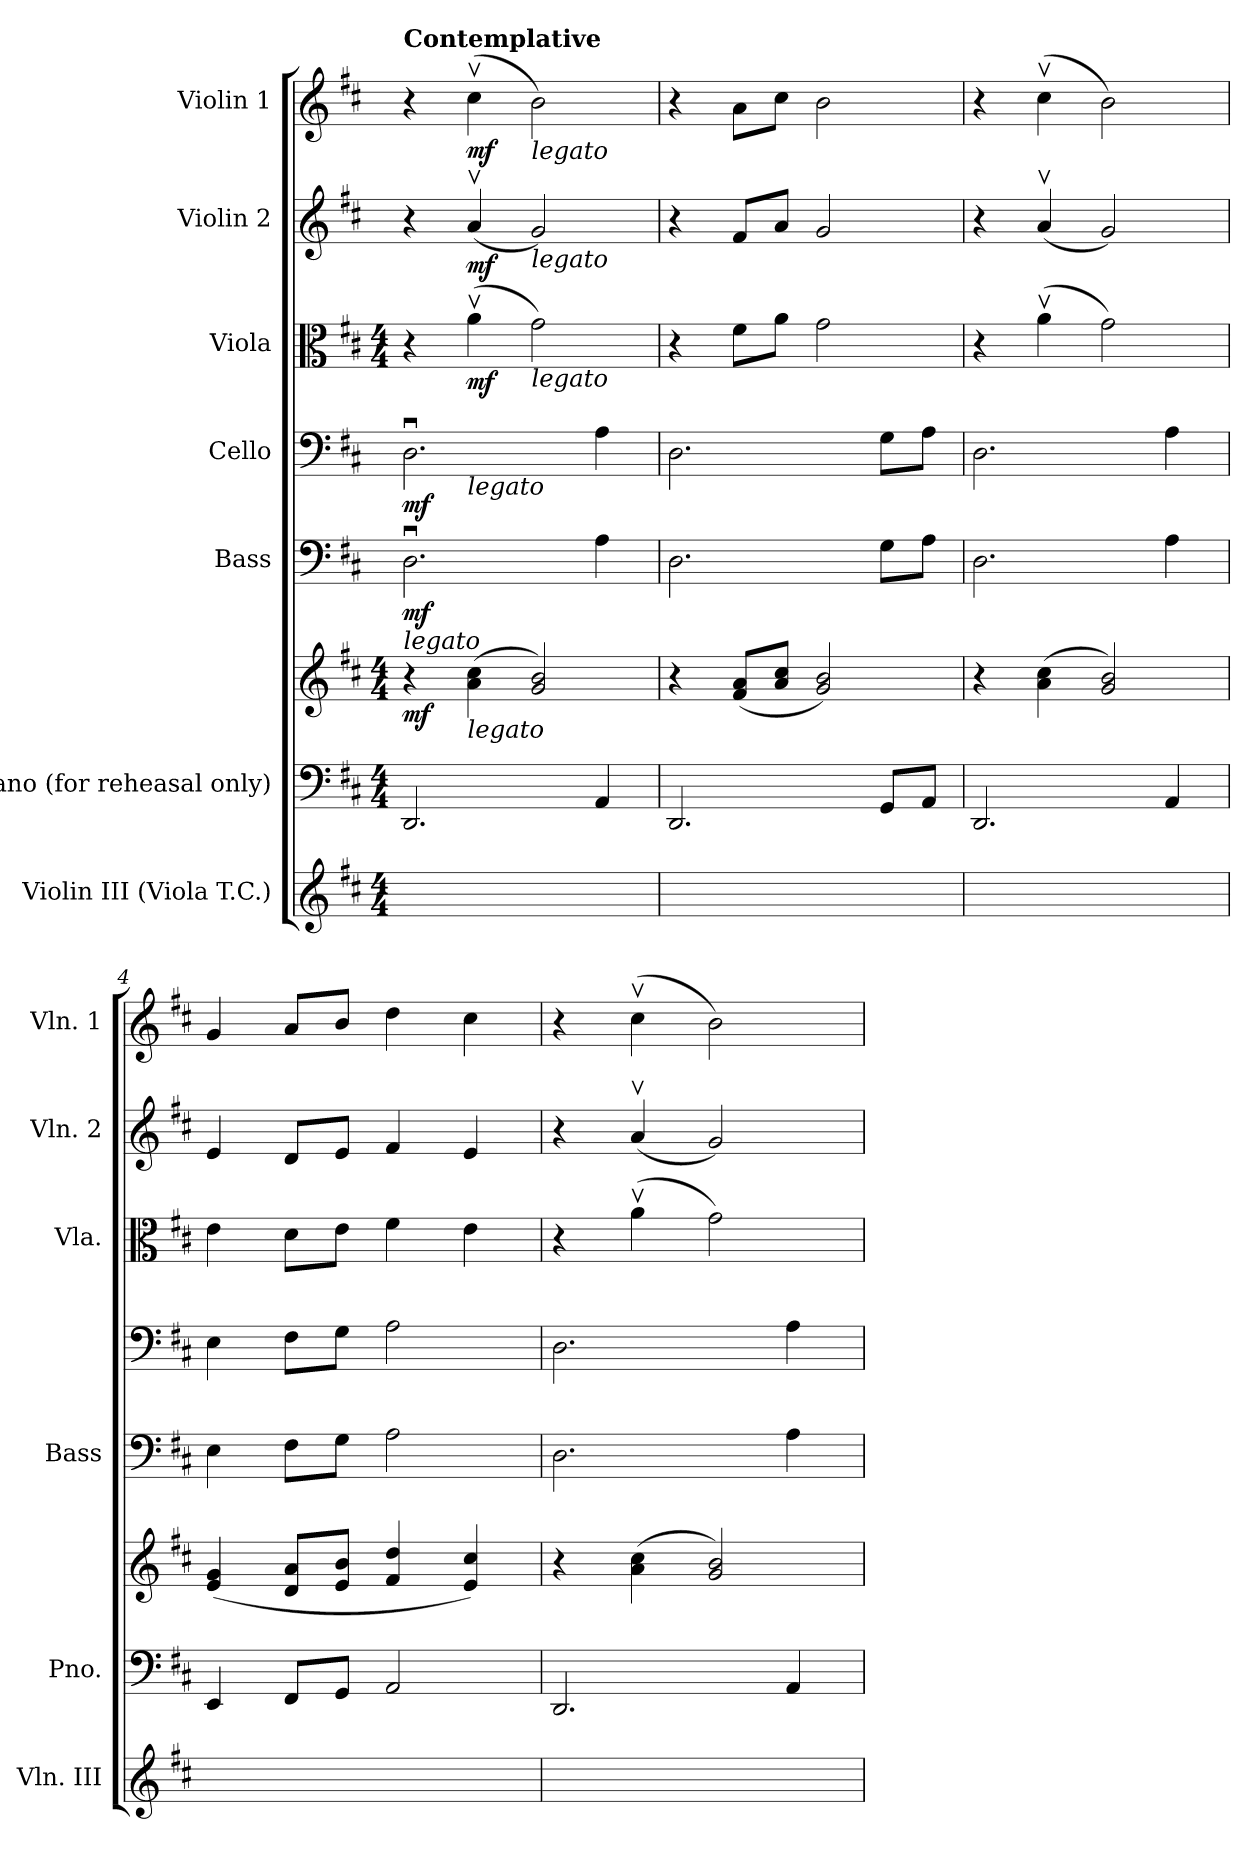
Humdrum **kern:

**kern	**kern	**kern	**dynam	**kern	**dynam	**kern	**dynam	**kern	**dynam	**kern	**dynam	**kern	**dynam
*part7	*part6	*part6	*part6	*part5	*part5	*part4	*part4	*part3	*part3	*part2	*part2	*part1	*part1
*staff8	*staff7	*staff6	*staff6/7	*staff5	*staff5	*staff4	*staff4	*staff3	*staff3	*staff2	*staff2	*staff1	*staff1
*I"Violin III (Viola T.C.)	*I"Piano (for reheasal only)	*	*	*I"Bass	*	*I"Cello	*	*I"Viola	*	*I"Violin 2	*	*I"Violin 1	*
*I'Vln. III	*I'Pno.	*	*	*I'Bass	*	*	*	*I'Vla.	*	*I'Vln. 2	*	*I'Vln. 1	*
*clefG2	*clefF4	*clefG2	*	*clefF4	*	*clefF4	*	*clefC3	*	*clefG2	*	*clefG2	*
*	*	*	*	*ITrd7c12	*	*	*	*	*	*	*	*	*
*k[f#c#]	*k[f#c#]	*k[f#c#]	*	*k[f#c#]	*	*k[f#c#]	*	*k[f#c#]	*	*k[f#c#]	*	*k[f#c#]	*
*D:	*D:	*D:	*	*D:	*	*D:	*	*D:	*	*D:	*	*D:	*
*M4/4	*M4/4	*M4/4	*	*	*	*	*	*M4/4	*	*	*	*	*
*MM68	*MM68	*MM68	*	*MM68	*	*MM68	*	*MM68	*	*MM68	*	*MM68	*
=1	=1	=1	=1	=1	=1	=1	=1	=1	=1	=1	=1	=1	=1
!	!	!	!	!	!	!	!	!	!	!	!	!LO:TX:a:B:t=Contemplative	!
!	!	!	!	!LO:TX:b:i:t=legato	!	!	!	!	!	!	!	!	!
!	!	!	!LO:DY:b	!	!LO:DY:b	!	!LO:DY:b	!	!	!	!	!	!
*	*	*	*	*	*	*^	*	*	*	*	*	*	*
1ryy	2.DD/	4r	mf	2.DDu>\	mf	2.Du>\	4ryy	mf	4r	.	4r	.	4r	.
!	!	!	!	!	!	!	!LO:TX:b:i:t=legato	!	!	!	!	!	!	!
!	!	!LO:TX:b:i:t=legato	!	!	!	!	!	!	!	!	!	!	!	!
!	!	!	!	!	!	!	!	!	!	!LO:DY:b	!	!LO:DY:b	!	!LO:DY:b
.	.	(>4a\ 4cc#\	.	.	.	.	2.ryy	.	(>4av>\	mf	(<4av>/	mf	(>4cc#v>\	mf
!	!	!	!	!	!	!	!	!	!	!	!	!	!LO:TX:b:i:t=legato	!
!	!	!	!	!	!	!	!	!	!	!	!LO:TX:b:i:t=legato	!	!	!
!	!	!	!	!	!	!	!	!	!LO:TX:b:i:t=legato	!	!	!	!	!
.	.	2g/ 2b/)	.	.	.	.	.	.	2g\)	.	2g/)	.	2b\)	.
.	4AA/	.	.	4AA\	.	4A\	.	.	.	.	.	.	.	.
*	*	*	*	*	*	*v	*v	*	*	*	*	*	*	*
=2	=2	=2	=2	=2	=2	=2	=2	=2	=2	=2	=2	=2	=2
1ryy	2.DD/	4r	.	2.DD\	.	2.D\	.	4r	.	4r	.	4r	.
.	.	(<8f#/ 8a/L	.	.	.	.	.	8f#\L	.	8f#/L	.	8a\L	.
.	.	8a/ 8cc#/J	.	.	.	.	.	8a\J	.	8a/J	.	8cc#\J	.
.	.	2g/ 2b/)	.	.	.	.	.	2g\	.	2g/	.	2b\	.
.	8GG/L	.	.	8GG\L	.	8G\L	.	.	.	.	.	.	.
.	8AA/J	.	.	8AA\J	.	8A\J	.	.	.	.	.	.	.
=3	=3	=3	=3	=3	=3	=3	=3	=3	=3	=3	=3	=3	=3
1ryy	2.DD/	4r	.	2.DD\	.	2.D\	.	4r	.	4r	.	4r	.
.	.	(>4a\ 4cc#\	.	.	.	.	.	(>4av>\	.	(<4av>/	.	(>4cc#v>\	.
.	.	2g/ 2b/)	.	.	.	.	.	2g\)	.	2g/)	.	2b\)	.
.	4AA/	.	.	4AA\	.	4A\	.	.	.	.	.	.	.
=4	=4	=4	=4	=4	=4	=4	=4	=4	=4	=4	=4	=4	=4
1ryy	4EE/	(<4e/ 4g/	.	4EE\	.	4E\	.	4e\	.	4e/	.	4g/	.
.	8FF#/L	8d/ 8a/L	.	8FF#\L	.	8F#\L	.	8d\L	.	8d/L	.	8a/L	.
.	8GG/J	8e/ 8b/J	.	8GG\J	.	8G\J	.	8e\J	.	8e/J	.	8b/J	.
.	2AA/	4f#/ 4dd/	.	2AA\	.	2A\	.	4f#\	.	4f#/	.	4dd\	.
.	.	4e/ 4cc#/)	.	.	.	.	.	4e\	.	4e/	.	4cc#\	.
!!LO:LB:g=z
=5	=5	=5	=5	=5	=5	=5	=5	=5	=5	=5	=5	=5	=5
1ryy	2.DD/	4r	.	2.DD\	.	2.D\	.	4r	.	4r	.	4r	.
.	.	(>4a\ 4cc#\	.	.	.	.	.	(>4av>\	.	(<4av>/	.	(>4cc#v>\	.
.	.	2g/ 2b/)	.	.	.	.	.	2g\)	.	2g/)	.	2b\)	.
.	4AA/	.	.	4AA\	.	4A\	.	.	.	.	.	.	.
=	=	=	=	=	=	=	=	=	=	=	=	=	=
*-	*-	*-	*-	*-	*-	*-	*-	*-	*-	*-	*-	*-	*-
